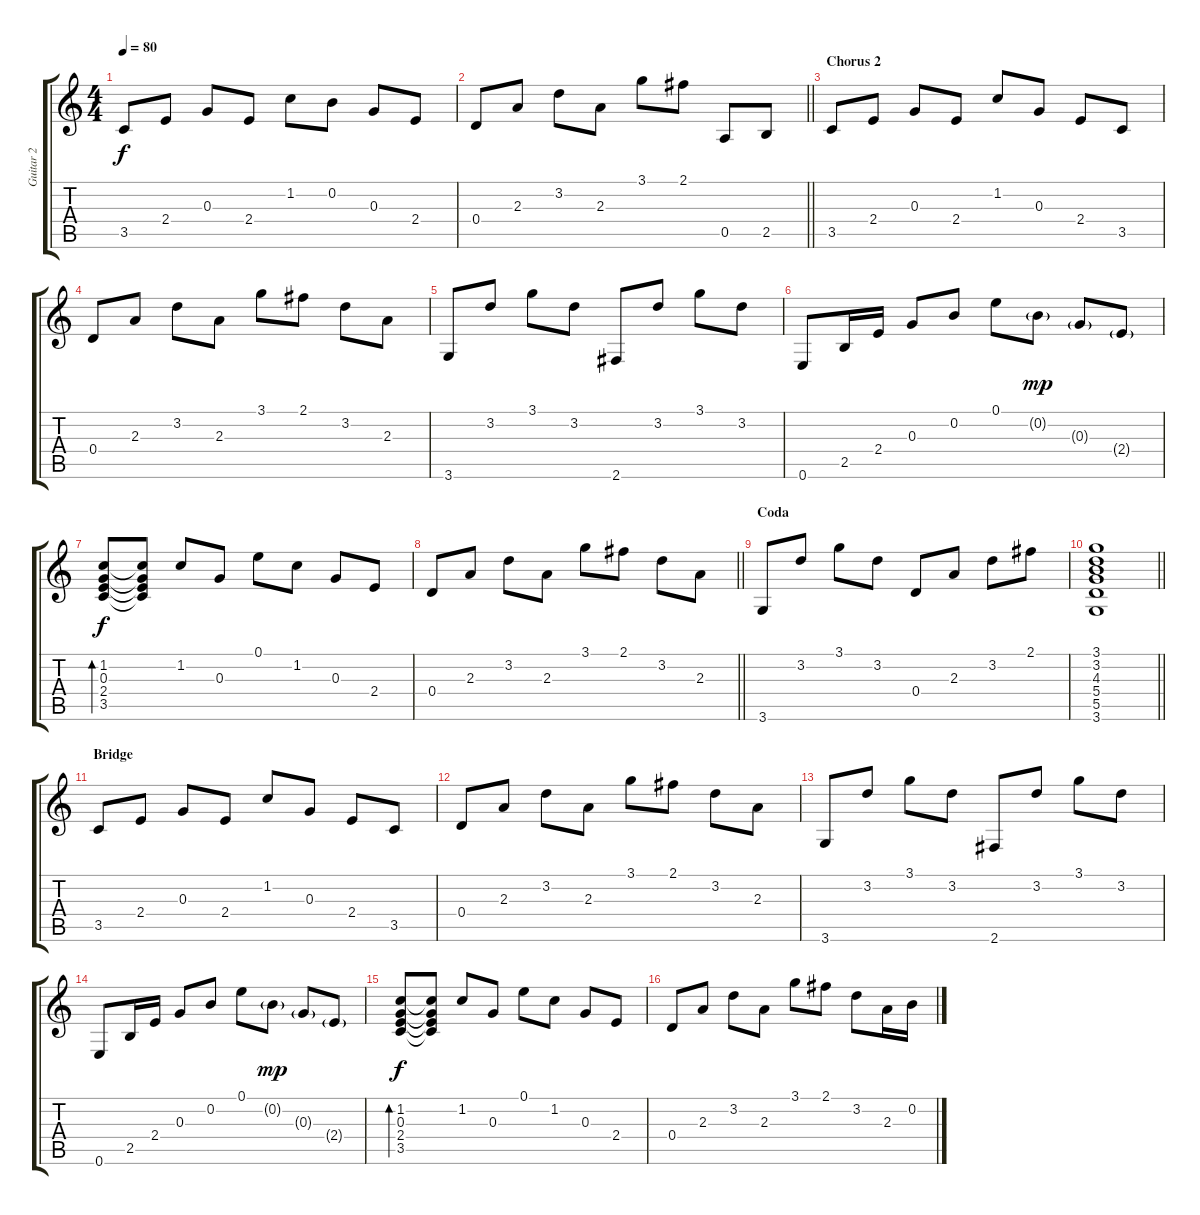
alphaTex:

\track ("Guitar 2" "Guitar 2") {instrument acousticguitarnylon}
\staff {score tabs}
\tuning (E4 B3 G3 D3 A2 E2) {hide}
\ts (4 4)
\tempo 80
\clef g2
\ks c
3.5.8{dy f} 2.4.8 0.3.8 2.4.8 1.2.8 0.2.8 0.3.8 2.4.8 |
\barLineRight lightlight
0.4.8 2.3.8 3.2.8 2.3.8 3.1.8 2.1.8 0.5.8 2.5.8 |
\section ("" "Chorus 2")
3.5.8 2.4.8 0.3.8 2.4.8 1.2.8 0.3.8 2.4.8 3.5.8 |
0.4.8 2.3.8 3.2.8 2.3.8 3.1.8 2.1.8 3.2.8 2.3.8 |
3.6.8 3.2.8 3.1.8 3.2.8 2.6.8 3.2.8 3.1.8 3.2.8 |
0.6.8 2.5.16 2.4.16 0.3.8 0.2.8 0.1.8 0.2{g}.8{dy mp} 0.3{g}.8 2.4{g}.8 |
(1.2 0.3 2.4 3.5).8{bd 60 dy f} (1.2{t} 0.3{t} 2.4{t} 3.5{t}).8 1.2.8 0.3.8 0.1.8 1.2.8 0.3.8 2.4.8 |
\barLineRight lightlight
0.4.8 2.3.8 3.2.8 2.3.8 3.1.8 2.1.8 3.2.8 2.3.8 |
\section ("" "Coda")
3.6.8 3.2.8 3.1.8 3.2.8 0.4.8 2.3.8 3.2.8 2.1.8 |
\barLineRight lightlight
(3.1 3.2 4.3 5.4 5.5 3.6).1 |
\section ("" "Bridge")
3.5.8 2.4.8 0.3.8 2.4.8 1.2.8 0.3.8 2.4.8 3.5.8 |
0.4.8 2.3.8 3.2.8 2.3.8 3.1.8 2.1.8 3.2.8 2.3.8 |
3.6.8 3.2.8 3.1.8 3.2.8 2.6.8 3.2.8 3.1.8 3.2.8 |
0.6.8 2.5.16 2.4.16 0.3.8 0.2.8 0.1.8 0.2{g}.8{dy mp} 0.3{g}.8 2.4{g}.8 |
(1.2 0.3 2.4 3.5).8{bd 60 dy f} (1.2{t} 0.3{t} 2.4{t} 3.5{t}).8 1.2.8 0.3.8 0.1.8 1.2.8 0.3.8 2.4.8 |
0.4.8 2.3.8 3.2.8 2.3.8 3.1.8 2.1.8 3.2.8 2.3.16 0.2.16
